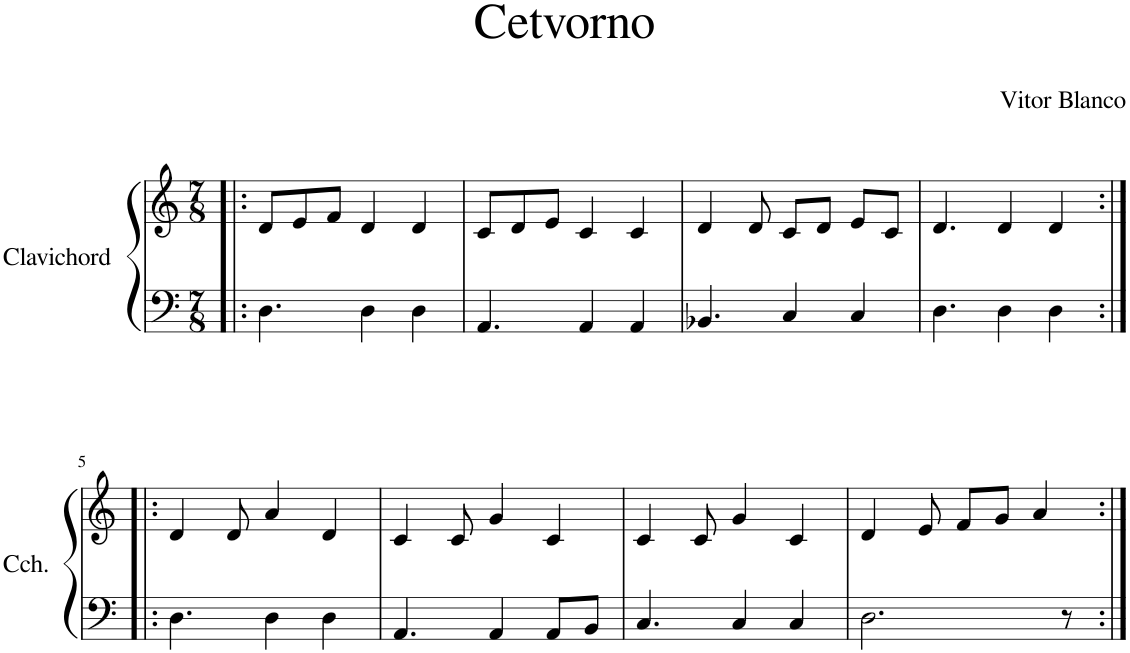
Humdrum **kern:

**kern	**kern
*part1	*part1
*staff2	*staff1
*I"Clavichord	*
*I'Cch.	*
*clefF4	*clefG2
*k[]	*k[]
*M7/8	*M7/8
=1!|:	=1!|:
4.D\	8d/L
.	8e/
.	8f/J
4D\	4d/
4D\	4d/
=2	=2
4.AA/	8c/L
.	8d/
.	8e/J
4AA/	4c/
4AA/	4c/
=3	=3
4.BB-X/	4d/
.	8d/
4C/	8c/L
.	8d/J
4C/	8e/L
.	8c/J
=4	=4
4.D\	4.d/
4D\	4d/
4D\	4d/
!!LO:LB:g=z
=5:|!|:	=5:|!|:
4.D\	4d/
.	8d/
4D\	4a/
4D\	4d/
=6	=6
4.AA/	4c/
.	8c/
4AA/	4g/
8AA/L	4c/
8BB/J	.
=7	=7
4.C/	4c/
.	8c/
4C/	4g/
4C/	4c/
=8	=8
2.D\	4d/
.	8e/
.	8f/L
.	8g/J
.	4a/
8r	.
=:|!	=:|!
*-	*-
